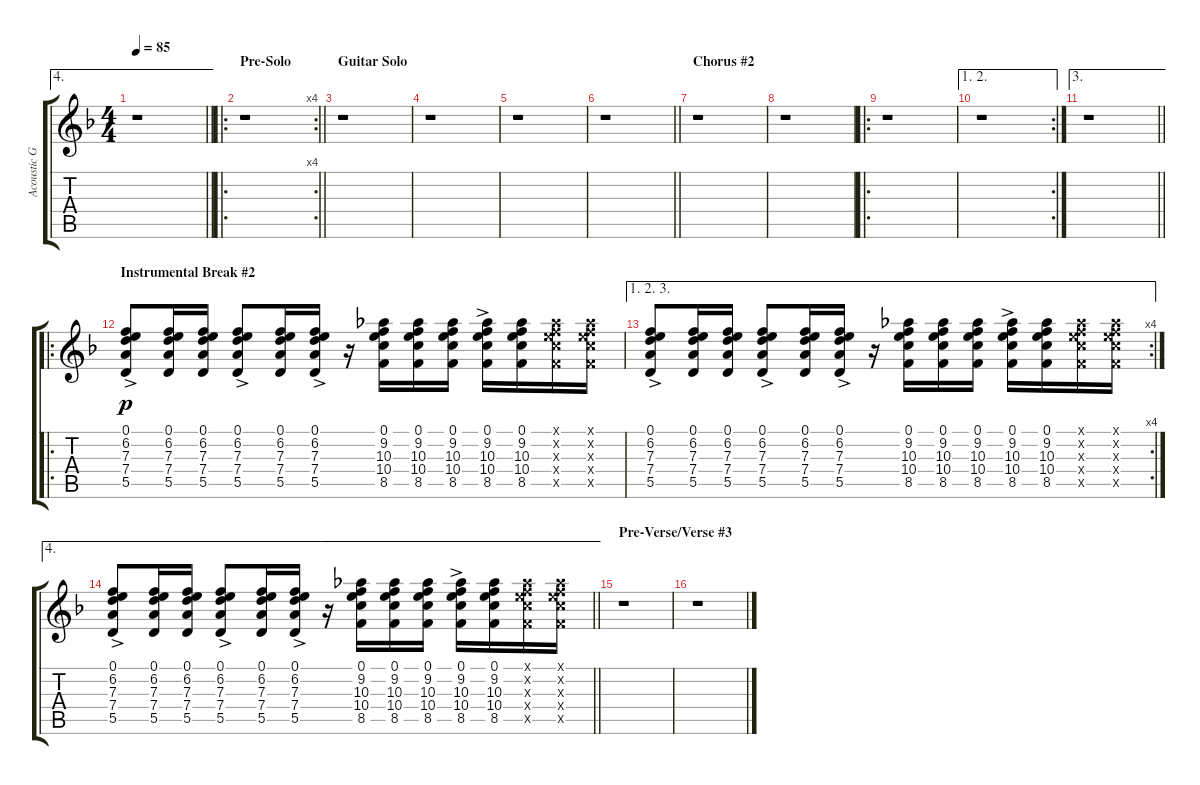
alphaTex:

\track ("Acoustic Guitar 1" "Acoustic G") {instrument acousticguitarsteel}
\staff {score tabs}
\tuning (E4 B3 G3 D3 A2 D2) {hide}
\ae 4
\ts (4 4)
\tempo 85
\clef g2
\barLineRight lightlight
\ks f
r.1{dy mf} |
\ro
\rc 4
\section ("" "Pre-Solo")
\barLineRight lightlight
r.1 |
\section ("" "Guitar Solo")
r.1 |
r.1 |
r.1 |
\barLineRight lightlight
r.1 |
\section ("" "Chorus #2")
r.1 |
r.1 |
\ro
r.1 |
\ae (1 2)
\rc 2
r.1 |
\ae 3
\barLineRight lightlight
r.1 |
\ro
\section ("" "Instrumental Break #2")
(0.1{ac} 6.2{ac} 7.3{ac} 7.4{ac} 5.5{ac}).8{dy p} (0.1 6.2 7.3 7.4 5.5).16 (0.1 6.2 7.3 7.4 5.5).16 (0.1{ac} 6.2{ac} 7.3{ac} 7.4{ac} 5.5{ac}).8 (0.1 6.2 7.3 7.4 5.5).16 (0.1{ac} 6.2{ac} 7.3{ac} 7.4{ac} 5.5{ac}).16 r.16 (0.1 9.2 10.3 10.4 8.5).16 (0.1 9.2 10.3 10.4 8.5).16 (0.1 9.2 10.3 10.4 8.5).16 (0.1{ac} 9.2{ac} 10.3{ac} 10.4{ac} 8.5{ac}).16 (0.1 9.2 10.3 10.4 8.5).16 (0.1{x} 9.2{x} 10.3{x} 10.4{x} 8.5{x}).16 (0.1{x} 9.2{x} 10.3{x} 10.4{x} 8.5{x}).16 |
\ae (1 2 3)
\rc 4
(0.1{ac} 6.2{ac} 7.3{ac} 7.4{ac} 5.5{ac}).8 (0.1 6.2 7.3 7.4 5.5).16 (0.1 6.2 7.3 7.4 5.5).16 (0.1{ac} 6.2{ac} 7.3{ac} 7.4{ac} 5.5{ac}).8 (0.1 6.2 7.3 7.4 5.5).16 (0.1{ac} 6.2{ac} 7.3{ac} 7.4{ac} 5.5{ac}).16 r.16 (0.1 9.2 10.3 10.4 8.5).16 (0.1 9.2 10.3 10.4 8.5).16 (0.1 9.2 10.3 10.4 8.5).16 (0.1{ac} 9.2{ac} 10.3{ac} 10.4{ac} 8.5{ac}).16 (0.1 9.2 10.3 10.4 8.5).16 (0.1{x} 9.2{x} 10.3{x} 10.4{x} 8.5{x}).16 (0.1{x} 9.2{x} 10.3{x} 10.4{x} 8.5{x}).16 |
\ae 4
\barLineRight lightlight
(0.1{ac} 6.2{ac} 7.3{ac} 7.4{ac} 5.5{ac}).8 (0.1 6.2 7.3 7.4 5.5).16 (0.1 6.2 7.3 7.4 5.5).16 (0.1{ac} 6.2{ac} 7.3{ac} 7.4{ac} 5.5{ac}).8 (0.1 6.2 7.3 7.4 5.5).16 (0.1{ac} 6.2{ac} 7.3{ac} 7.4{ac} 5.5{ac}).16 r.16 (0.1 9.2 10.3 10.4 8.5).16 (0.1 9.2 10.3 10.4 8.5).16 (0.1 9.2 10.3 10.4 8.5).16 (0.1{ac} 9.2{ac} 10.3{ac} 10.4{ac} 8.5{ac}).16 (0.1 9.2 10.3 10.4 8.5).16 (0.1{x} 9.2{x} 10.3{x} 10.4{x} 8.5{x}).16 (0.1{x} 9.2{x} 10.3{x} 10.4{x} 8.5{x}).16 |
\section ("" "Pre-Verse/Verse #3")
r.1 |
r.1
